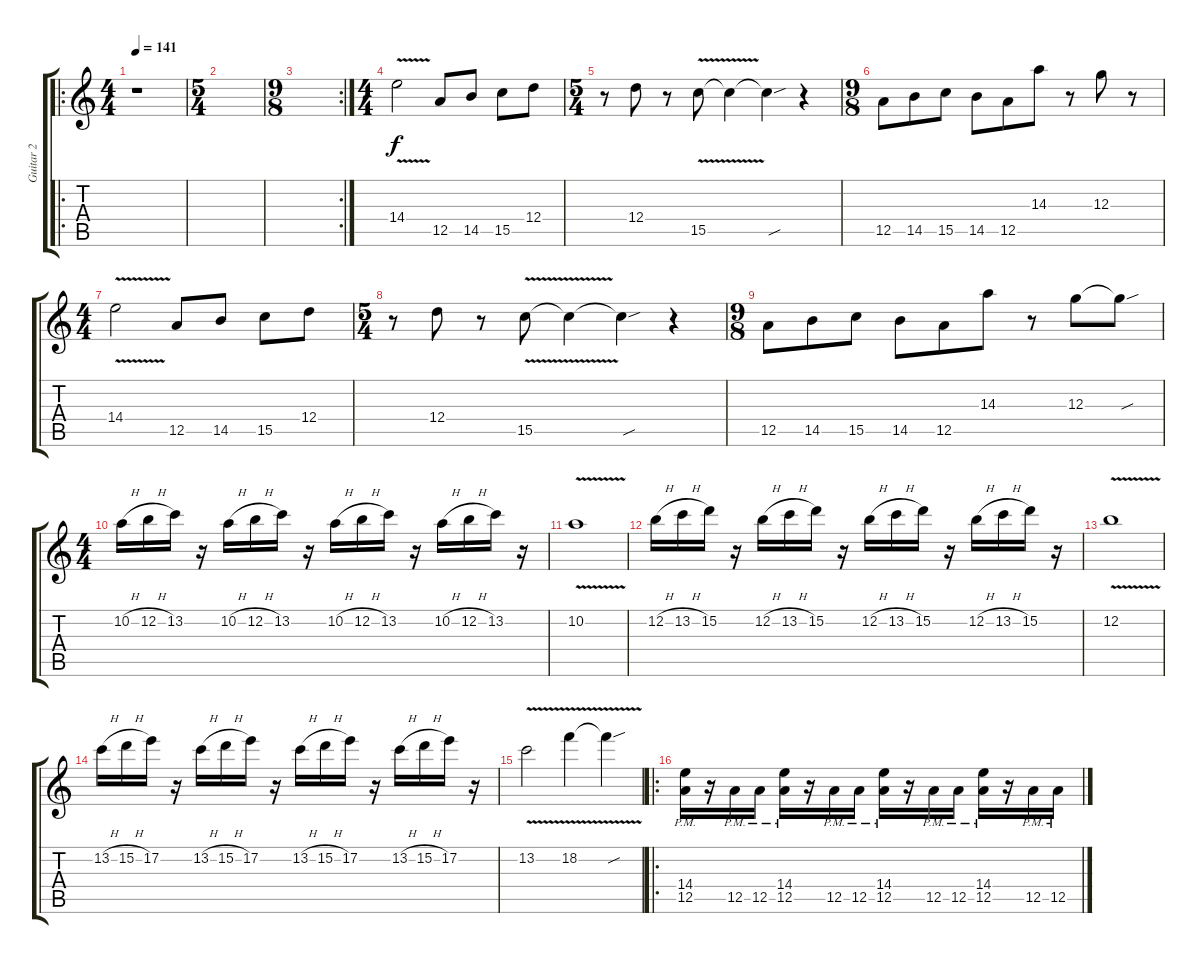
\track ("Guitar 2" "Guitar 2") {instrument distortionguitar}
\staff {score tabs}
\tuning (E4 B3 G3 D3 A2 E2) {hide}
\ro
\ts (4 4)
\tempo 141
\clef g2
\ks c
r.1{dy f} |
\ts (5 4)
|
\rc 2
\ts (9 8)
|
\ts (4 4)
14.4{v}.2 12.5.8 14.5.8 15.5.8 12.4.8 |
\ts (5 4)
r.8 12.4.8 r.8 15.5{v}.8 15.5{t}.4 15.5{sou t}.4 r.4 |
\ts (9 8)
12.5.8 14.5.8 15.5.8 14.5.8 12.5.8 14.3.8 r.8 12.3.8 r.8 |
\ts (4 4)
14.4{v}.2 12.5.8 14.5.8 15.5.8 12.4.8 |
\ts (5 4)
r.8 12.4.8 r.8 15.5{v}.8 15.5{t}.4 15.5{sou t}.4 r.4 |
\ts (9 8)
12.5.8 14.5.8 15.5.8 14.5.8 12.5.8 14.3.8 r.8 12.3.8 12.3{sou t}.8 |
\ts (4 4)
10.2{h}.16 12.2{h}.16 13.2.16 r.16 10.2{h}.16 12.2{h}.16 13.2.16 r.16 10.2{h}.16 12.2{h}.16 13.2.16 r.16 10.2{h}.16 12.2{h}.16 13.2.16 r.16 |
10.2{v}.1 |
12.2{h}.16 13.2{h}.16 15.2.16 r.16 12.2{h}.16 13.2{h}.16 15.2.16 r.16 12.2{h}.16 13.2{h}.16 15.2.16 r.16 12.2{h}.16 13.2{h}.16 15.2.16 r.16 |
12.2{v}.1 |
13.2{h}.16 15.2{h}.16 17.2.16 r.16 13.2{h}.16 15.2{h}.16 17.2.16 r.16 13.2{h}.16 15.2{h}.16 17.2.16 r.16 13.2{h}.16 15.2{h}.16 17.2.16 r.16 |
13.2{v}.2 18.2{v}.4 18.2{sou t}.4 |
\ro
(14.4{pm} 12.5{pm}).16 r.16 12.5{pm}.16 12.5{pm}.16 (14.4{pm} 12.5{pm}).16 r.16 12.5{pm}.16 12.5{pm}.16 (14.4{pm} 12.5{pm}).16 r.16 12.5{pm}.16 12.5{pm}.16 (14.4{pm} 12.5{pm}).16 r.16 12.5{pm}.16 12.5{pm}.16
